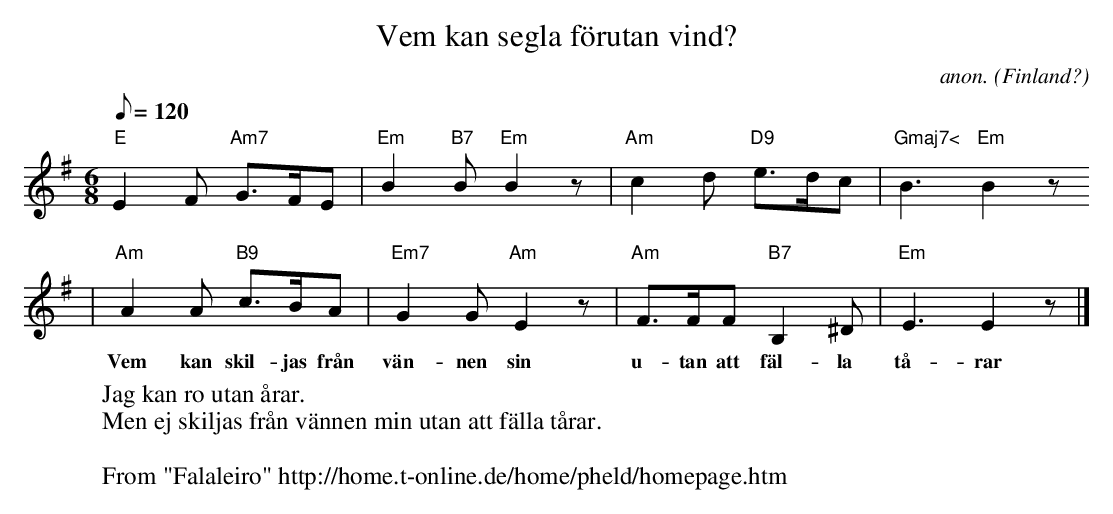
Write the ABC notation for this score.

X:1
T:Vem kan segla f\"orutan vind?
M:6/8
L:1/8
Q:120
C:anon.
O:Finland?
K:Em
"E"E2F "Am7"G>FE|"Em"B2"B7"B"Em"B2 z|"Am"c2d "D9"e>dc|"Gmaj7<"B3"Em"B2 z
|
w:Vem kan seg-la för-u-tan vind? Vem kan ro u-tan \aa-rar?
"Am"A2A "B9"c>BA|"Em7"G2G"Am"E2 z|"Am"F>FF "B7"B,2^D|"Em"E3E2 z|]
w:Vem kan skil- jas fr\aan v\"an- nen sin u- tan att f\"al- la t\aa- rar
?
w:Jag kan segla förutan vind.
W:Jag kan ro utan \aarar.
W:Men ej skiljas fr\aan v\"annen min utan att f\"alla t\aarar.
W:
W: From "Falaleiro" http://home.t-online.de/home/pheld/homepage.htm
